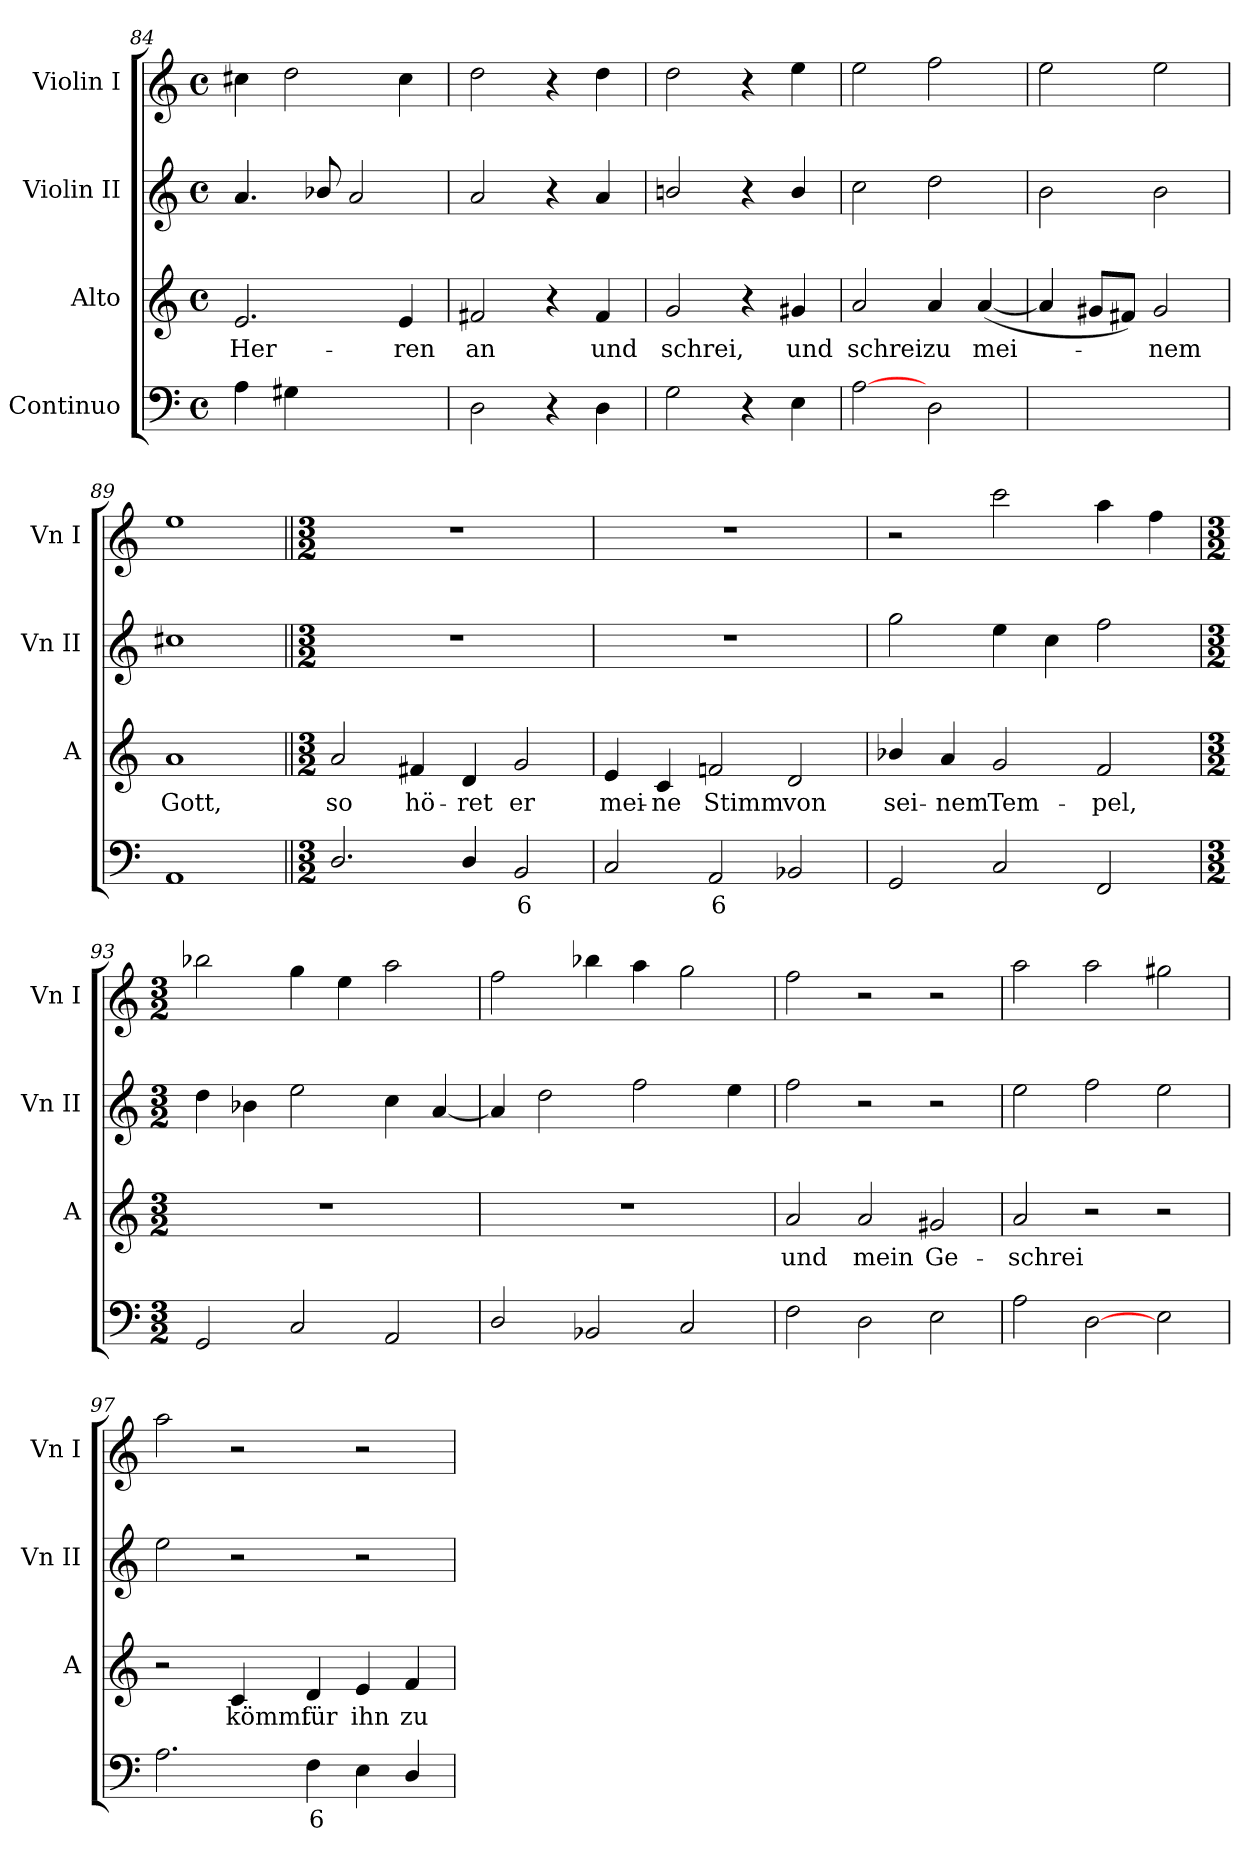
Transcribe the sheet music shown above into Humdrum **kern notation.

**kern	**text	**kern	**text	**kern	**kern
*part4	*part4	*part3	*part3	*part2	*part1
*staff4	*staff4	*staff3	*staff3	*staff2	*staff1
*I"Continuo	*	*I"Alto	*	*I"Violin II	*I"Violin I
*	*	*I'A	*	*I'Vn II	*I'Vn I
*clefF4	*	*clefG2	*	*clefG2	*clefG2
*k[]	*	*k[]	*	*k[]	*k[]
*C:	*	*C:	*	*C:	*C:
*M4/4	*	*M4/4	*	*M4/4	*M4/4
*met(c)	*	*met(c)	*	*met(c)	*met(c)
=84	=84	=84	=84	=84	=84
!	!	!	!LO:LY:b	!	!
4A\	.	2.e	Her-	4.a	4cc#X
4G#X\	.	.	.	.	2dd
.	.	.	.	8b-X/	.
!	!LO:LY:b	!	!	!	!
[4A\yy	4	.	.	2a	.
!	!	!	!LO:LY:b	!	!
4Ayy]	.	4e	-ren	.	4cc#
=85	=85	=85	=85	=85	=85
!	!	!	!LO:LY:b	!	!
2D\	.	2f#X	an	2a	2dd
4r	.	4r	.	4r	4r
!	!	!	!LO:LY:b	!	!
4D\	.	4f#	und	4a	4dd
=86	=86	=86	=86	=86	=86
!	!	!	!LO:LY:b	!	!
2G\	.	2g	schrei,	2bn/	2dd
4r	.	4r	.	4r	4r
!	!	!	!LO:LY:b	!	!
4E\	.	4g#X	und	4b/	4ee
!!LO:LB:g=z
=87	=87	=87	=87	=87	=87
!	!	!	!LO:LY:b	!	!
[2A	.	2a	schrei	2cc	2ee
!	!	!	!LO:LY:b	!	!
2D	.	4a	zu	2dd	2ff
!	!	!	!LO:LY:b	!	!
.	.	(<[4a	mei-	.	.
=88	=88	=88	=88	=88	=88
!	!LO:LY:b	!	!	!	!
[2Eyy	4	4a]	.	2b	2ee
.	.	8g#XL	.	.	.
.	.	8f#XJ)	.	.	.
!	!	!	!LO:LY:b	!	!
2Eyy]	.	2g#	nem	2b	2ee
=89	=89	=89	=89	=89	=89
!	!	!	!LO:LY:b	!	!
1AA	.	1a	Gott,	1cc#X	1ee
=90||	=90||	=90||	=90||	=90||	=90||
*M3/2	*	*M3/2	*	*M3/2	*M3/2
!	!	!	!LO:LY:b	!LO:N:vis=1	!LO:N:vis=1
2.D/	.	2a	so	1.r	1.r
!	!	!	!LO:LY:b	!	!
.	.	4f#X	hö-	.	.
!	!	!	!LO:LY:b	!	!
4D/	.	4d	-ret	.	.
!	!LO:LY:b	!	!LO:LY:b	!	!
2BB	6	2g	er	.	.
=91	=91	=91	=91	=91	=91
!	!	!	!LO:LY:b	!LO:N:vis=1	!LO:N:vis=1
2C	.	4e	mei-	1.r	1.r
!	!	!	!LO:LY:b	!	!
.	.	4c	-ne	.	.
!	!LO:LY:b	!	!LO:LY:b	!	!
2AA	6	2fn	Stimm	.	.
!	!	!	!LO:LY:b	!	!
2BB-X	.	2d	von	.	.
=92	=92	=92	=92	=92	=92
!	!	!	!LO:LY:b	!	!
2GG	.	4b-X/	sei-	2gg	2r
!	!	!	!LO:LY:b	!	!
.	.	4a	-nem	.	.
!	!	!	!LO:LY:b	!	!
2C	.	2g	Tem-	4ee	2ccc
.	.	.	.	4cc	.
!	!	!	!LO:LY:b	!	!
2FF	.	2f	-pel,	2ff	4aa
.	.	.	.	.	4ff
!!LO:LB:g=z
=93	=93	=93	=93	=93	=93
*M3/2	*	*M3/2	*	*M3/2	*M3/2
!	!	!LO:N:vis=1	!	!	!
2GG	.	1.r	.	4dd	2bb-X
.	.	.	.	4b-X	.
2C	.	.	.	2ee	4gg
.	.	.	.	.	4ee
2AA	.	.	.	4cc	2aa
.	.	.	.	[4a	.
=94	=94	=94	=94	=94	=94
!	!	!LO:N:vis=1	!	!	!
2D/	.	1.r	.	4a]	2ff
.	.	.	.	2dd	.
2BB-X	.	.	.	.	4bb-X
.	.	.	.	2ff	4aa
2C	.	.	.	.	2gg
.	.	.	.	4ee	.
=95	=95	=95	=95	=95	=95
!	!	!	!LO:LY:b	!	!
2F	.	2a	und	2ff	2ff
!	!	!	!LO:LY:b	!	!
2D	.	2a	mein	2r	2r
!	!	!	!LO:LY:b	!	!
2E	.	2g#X	Ge-	2r	2r
=96	=96	=96	=96	=96	=96
!	!	!	!LO:LY:b	!	!
2A	.	2a	-schrei	2ee	2aa
[2D	.	2r	.	2ff	2aa
2E	.	2r	.	2ee	2gg#X
=97	=97	=97	=97	=97	=97
2.A	.	2r	.	2ee	2aa
!	!	!	!LO:LY:b	!	!
.	.	4c	kömmt	2r	2r
!	!LO:LY:b	!	!LO:LY:b	!	!
4F	6	4d	für	.	.
!	!	!	!LO:LY:b	!	!
4E	.	4e	ihn	2r	2r
!	!	!	!LO:LY:b	!	!
4D/	.	4f	zu	.	.
=	=	=	=	=	=
*-	*-	*-	*-	*-	*-
